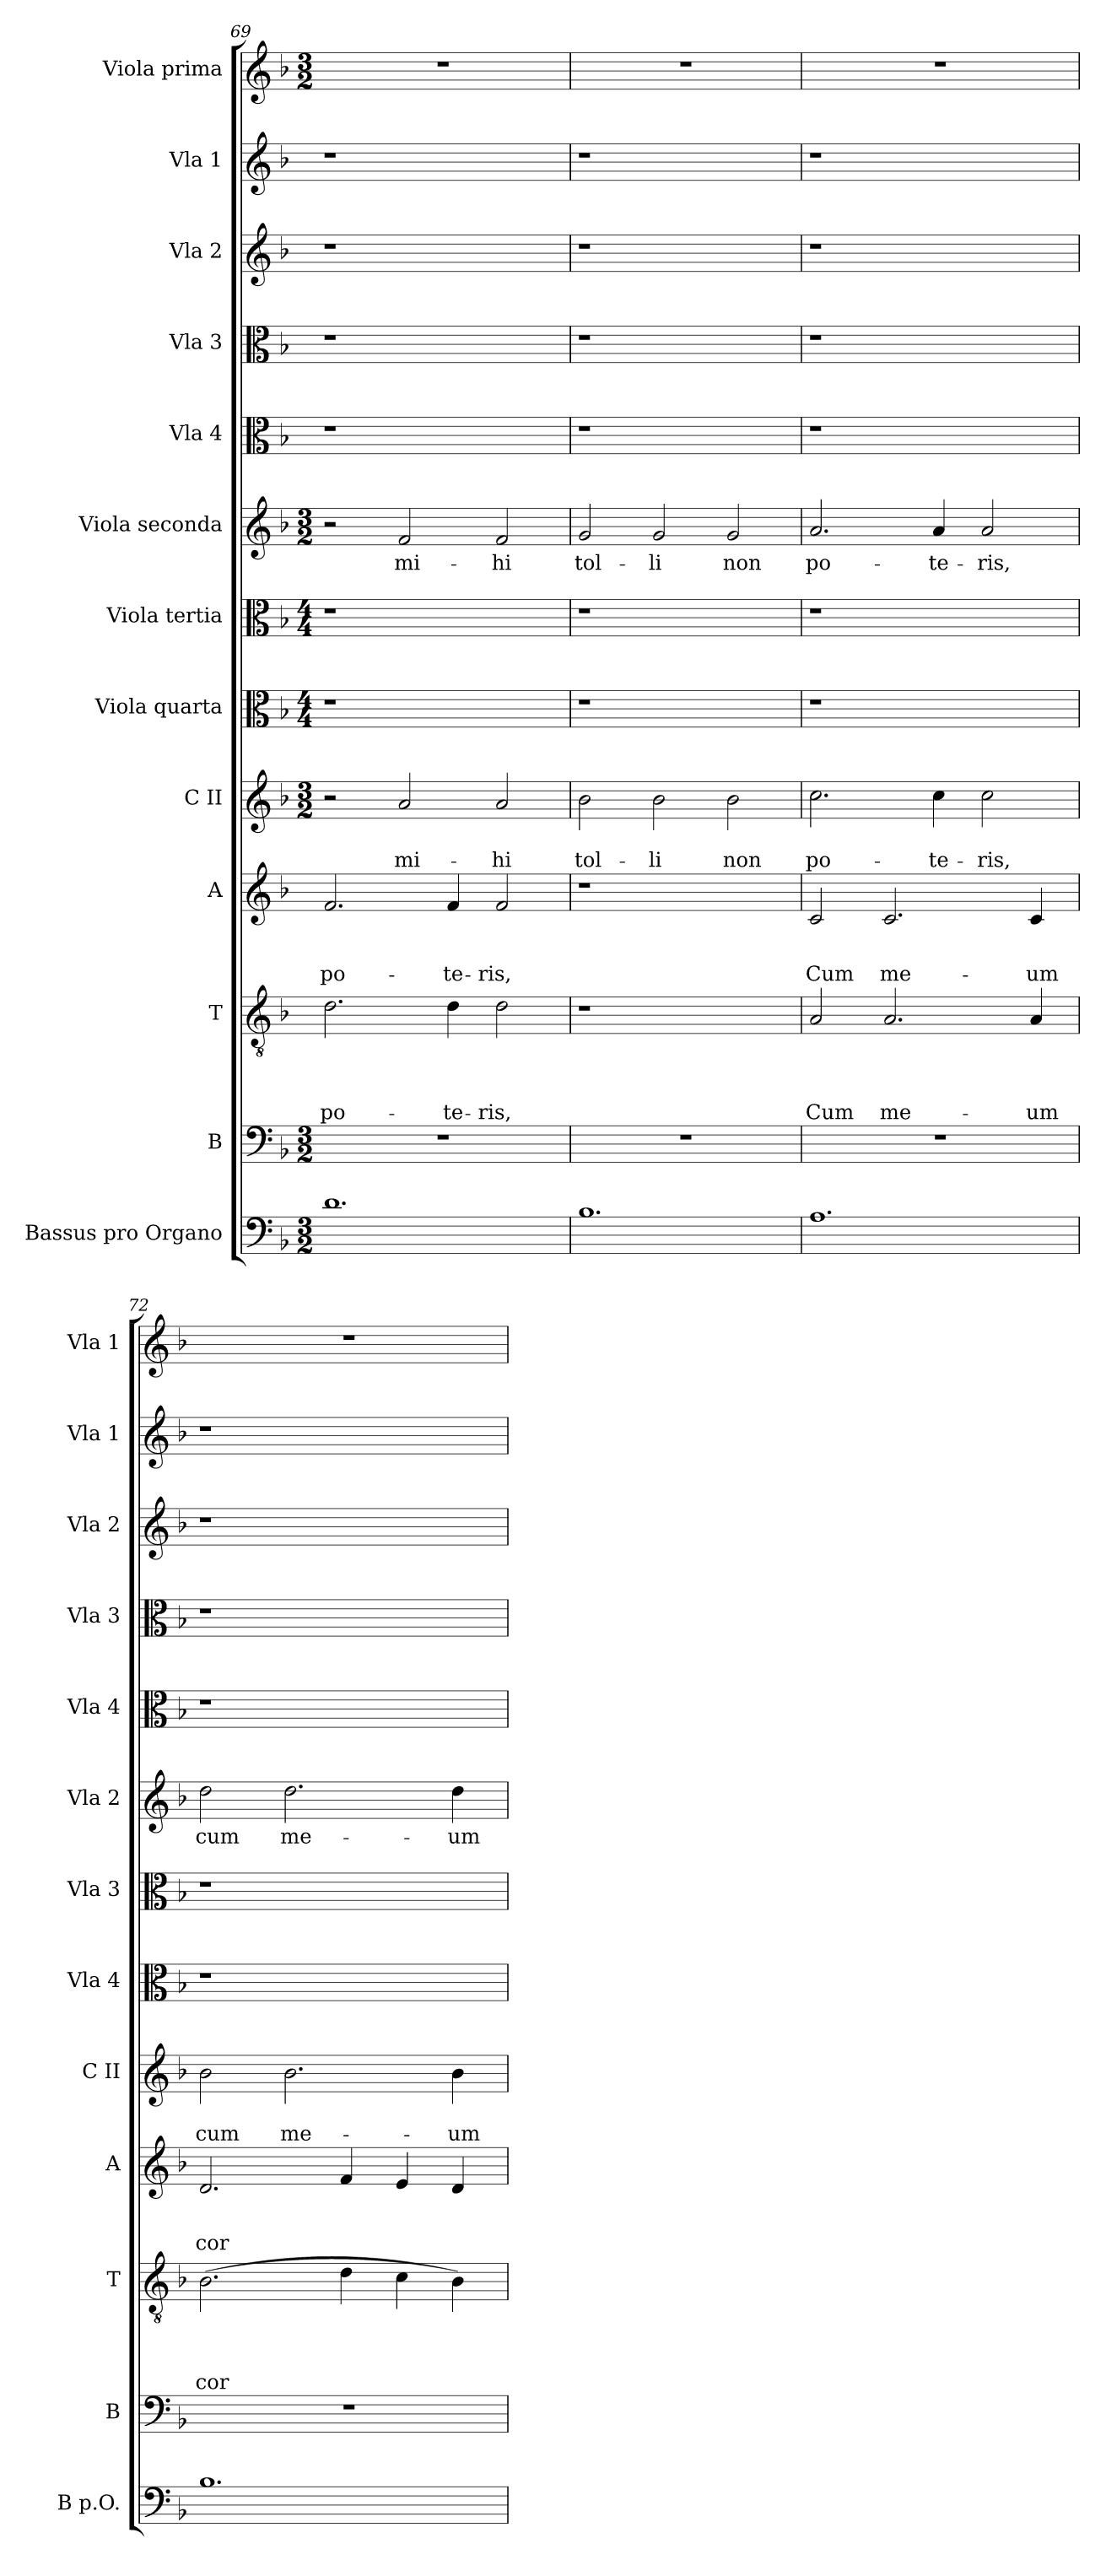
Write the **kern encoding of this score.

**kern	**kern	**kern	**text	**text	**text	**text	**kern	**text	**text	**text	**kern	**text	**text	**kern	**kern	**kern	**text	**kern	**kern	**kern	**kern	**kern
*part13	*part12	*part11	*part11	*part11	*part11	*part11	*part10	*part10	*part10	*part10	*part9	*part9	*part9	*part8	*part7	*part6	*part6	*part5	*part4	*part3	*part2	*part1
*staff13	*staff12	*staff11	*staff11	*staff11	*staff11	*staff11	*staff10	*staff10	*staff10	*staff10	*staff9	*staff9	*staff9	*staff8	*staff7	*staff6	*staff6	*staff5	*staff4	*staff3	*staff2	*staff1
*I"Bassus pro Organo	*I"B	*I"T	*	*	*	*	*I"A	*	*	*	*I"C II	*	*	*I"Viola quarta	*I"Viola tertia	*I"Viola seconda	*	*I"Vla 4	*I"Vla 3	*I"Vla 2	*I"Vla 1	*I"Viola prima
*I'B p.O.	*I'B	*I'T	*	*	*	*	*I'A	*	*	*	*I'C II	*	*	*I'Vla 4	*I'Vla 3	*I'Vla 2	*	*I'Vla 4	*I'Vla 3	*I'Vla 2	*I'Vla 1	*I'Vla 1
*clefF4	*clefF4	*clefGv2	*	*	*	*	*clefG2	*	*	*	*clefG2	*	*	*clefC3	*clefC3	*clefG2	*	*clefC3	*clefC3	*clefG2	*clefG2	*clefG2
*k[b-]	*k[b-]	*k[b-]	*	*	*	*	*k[b-]	*	*	*	*k[b-]	*	*	*k[b-]	*k[b-]	*k[b-]	*	*k[b-]	*k[b-]	*k[b-]	*k[b-]	*k[b-]
*F:	*F:	*F:	*	*	*	*	*F:	*	*	*	*F:	*	*	*F:	*F:	*F:	*	*F:	*F:	*F:	*F:	*F:
*M3/2	*M3/2	*	*	*	*	*	*	*	*	*	*M3/2	*	*	*M4/4	*M4/4	*M3/2	*	*	*	*	*	*M3/2
=69	=69	=69	=69	=69	=69	=69	=69	=69	=69	=69	=69	=69	=69	=69	=69	=69	=69	=69	=69	=69	=69	=69
!	!LO:N:vis=1	!	!	!	!	!LO:LY:b	!	!	!	!LO:LY:b	!	!	!	!	!	!	!	!	!	!	!	!
1.d	1.r	2.d\	.	.	.	po-	2.f/	.	.	po-	2r	.	.	1r	1r	2r	.	1r	1r	1r	1r	1.r
!	!	!	!	!	!	!	!	!	!	!	!	!	!LO:LY:b	!	!	!	!LO:LY:b	!	!	!	!	!
.	.	.	.	.	.	.	.	.	.	.	2a/	.	mi-	.	.	2f/	mi-	.	.	.	.	.
!	!	!	!	!	!	!LO:LY:b	!	!	!	!LO:LY:b	!	!	!	!	!	!	!	!	!	!	!	!
.	.	4d\	.	.	.	-te-	4f/	.	.	-te-	.	.	.	.	.	.	.	.	.	.	.	.
!	!	!	!	!	!	!LO:LY:b	!	!	!	!LO:LY:b	!	!	!LO:LY:b	!	!	!	!LO:LY:b	!	!	!	!	!
.	.	2d\	.	.	.	-ris,	2f/	.	.	-ris,	2a/	.	-hi	2ryy	2ryy	2f/	-hi	2ryy	2ryy	2ryy	2ryy	.
=70	=70	=70	=70	=70	=70	=70	=70	=70	=70	=70	=70	=70	=70	=70	=70	=70	=70	=70	=70	=70	=70	=70
!	!LO:N:vis=1	!LO:N:vis=1	!	!	!	!	!LO:N:vis=1	!	!	!	!	!	!LO:LY:b	!	!	!	!LO:LY:b	!	!	!	!	!
1.B-	1.r	1r	.	.	.	.	1r	.	.	.	2b-\	.	tol-	1r	1r	2g/	tol-	1r	1r	1r	1r	1.r
!	!	!	!	!	!	!	!	!	!	!	!	!	!LO:LY:b:rj	!	!	!	!LO:LY:b:rj	!	!	!	!	!
.	.	.	.	.	.	.	.	.	.	.	2b-\	.	-li	.	.	2g/	-li	.	.	.	.	.
!	!	!	!	!	!	!	!	!	!	!	!	!	!LO:LY:b	!	!	!	!LO:LY:b	!	!	!	!	!
.	.	2ryy	.	.	.	.	2ryy	.	.	.	2b-\	.	non	2ryy	2ryy	2g/	non	2ryy	2ryy	2ryy	2ryy	.
=71	=71	=71	=71	=71	=71	=71	=71	=71	=71	=71	=71	=71	=71	=71	=71	=71	=71	=71	=71	=71	=71	=71
!	!LO:N:vis=1	!	!	!	!	!LO:LY:b	!	!	!	!LO:LY:b	!	!	!LO:LY:b	!	!	!	!LO:LY:b	!	!	!	!	!
1.A	1.r	2A/	.	.	.	Cum	2c/	.	.	Cum	2.cc\	.	po-	1r	1r	2.a/	po-	1r	1r	1r	1r	1.r
!	!	!	!	!	!	!LO:LY:b	!	!	!	!LO:LY:b	!	!	!	!	!	!	!	!	!	!	!	!
.	.	2.A/	.	.	.	me-	2.c/	.	.	me-	.	.	.	.	.	.	.	.	.	.	.	.
!	!	!	!	!	!	!	!	!	!	!	!	!	!LO:LY:b	!	!	!	!LO:LY:b	!	!	!	!	!
.	.	.	.	.	.	.	.	.	.	.	4cc\	.	-te-	.	.	4a/	-te-	.	.	.	.	.
!	!	!	!	!	!	!	!	!	!	!	!	!	!LO:LY:b	!	!	!	!LO:LY:b	!	!	!	!	!
.	.	.	.	.	.	.	.	.	.	.	2cc\	.	-ris,	2ryy	2ryy	2a/	-ris,	2ryy	2ryy	2ryy	2ryy	.
!	!	!	!	!	!	!LO:LY:b	!	!	!	!LO:LY:b	!	!	!	!	!	!	!	!	!	!	!	!
.	.	4A/	.	.	.	-um	4c/	.	.	-um	.	.	.	.	.	.	.	.	.	.	.	.
=72	=72	=72	=72	=72	=72	=72	=72	=72	=72	=72	=72	=72	=72	=72	=72	=72	=72	=72	=72	=72	=72	=72
!	!LO:N:vis=1	!	!	!	!	!LO:LY:b	!	!	!	!LO:LY:b	!	!	!LO:LY:b	!	!	!	!LO:LY:b	!	!	!	!	!
1.B-	1.r	(>2.B-\	.	.	.	cor	2.d/	.	.	cor	2b-\	.	cum	1r	1r	2dd\	cum	1r	1r	1r	1r	1.r
!	!	!	!	!	!	!	!	!	!	!	!	!	!LO:LY:b	!	!	!	!LO:LY:b	!	!	!	!	!
.	.	.	.	.	.	.	.	.	.	.	2.b-\	.	me-	.	.	2.dd\	me-	.	.	.	.	.
.	.	4d\	.	.	.	.	4f/	.	.	.	.	.	.	.	.	.	.	.	.	.	.	.
.	.	4c\	.	.	.	.	4e/	.	.	.	.	.	.	2ryy	2ryy	.	.	2ryy	2ryy	2ryy	2ryy	.
!	!	!	!	!	!	!	!	!	!	!	!	!	!LO:LY:b	!	!	!	!LO:LY:b	!	!	!	!	!
.	.	4B-\)	.	.	.	.	4d/	.	.	.	4b-\	.	-um	.	.	4dd\	-um	.	.	.	.	.
=	=	=	=	=	=	=	=	=	=	=	=	=	=	=	=	=	=	=	=	=	=	=
*-	*-	*-	*-	*-	*-	*-	*-	*-	*-	*-	*-	*-	*-	*-	*-	*-	*-	*-	*-	*-	*-	*-
